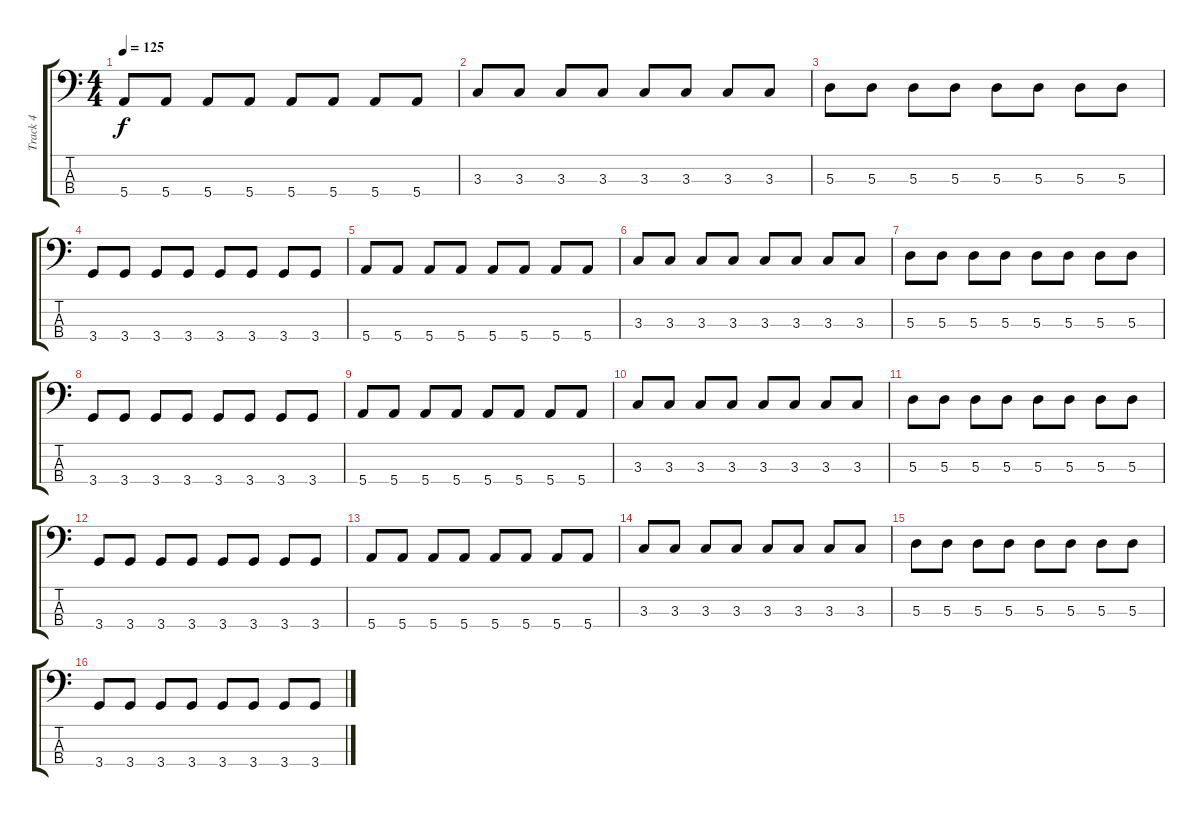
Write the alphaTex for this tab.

\track ("Track 4" "Track 4") {instrument electricbasspick}
\staff {score tabs}
\tuning (G2 D2 A1 E1) {hide}
\ts (4 4)
\tempo 125
\clef f4
\ks c
5.4.8{dy f} 5.4.8 5.4.8 5.4.8 5.4.8 5.4.8 5.4.8 5.4.8 |
3.3.8 3.3.8 3.3.8 3.3.8 3.3.8 3.3.8 3.3.8 3.3.8 |
5.3.8 5.3.8 5.3.8 5.3.8 5.3.8 5.3.8 5.3.8 5.3.8 |
3.4.8 3.4.8 3.4.8 3.4.8 3.4.8 3.4.8 3.4.8 3.4.8 |
5.4.8 5.4.8 5.4.8 5.4.8 5.4.8 5.4.8 5.4.8 5.4.8 |
3.3.8 3.3.8 3.3.8 3.3.8 3.3.8 3.3.8 3.3.8 3.3.8 |
5.3.8 5.3.8 5.3.8 5.3.8 5.3.8 5.3.8 5.3.8 5.3.8 |
3.4.8 3.4.8 3.4.8 3.4.8 3.4.8 3.4.8 3.4.8 3.4.8 |
5.4.8 5.4.8 5.4.8 5.4.8 5.4.8 5.4.8 5.4.8 5.4.8 |
3.3.8 3.3.8 3.3.8 3.3.8 3.3.8 3.3.8 3.3.8 3.3.8 |
5.3.8 5.3.8 5.3.8 5.3.8 5.3.8 5.3.8 5.3.8 5.3.8 |
3.4.8 3.4.8 3.4.8 3.4.8 3.4.8 3.4.8 3.4.8 3.4.8 |
5.4.8 5.4.8 5.4.8 5.4.8 5.4.8 5.4.8 5.4.8 5.4.8 |
3.3.8 3.3.8 3.3.8 3.3.8 3.3.8 3.3.8 3.3.8 3.3.8 |
5.3.8 5.3.8 5.3.8 5.3.8 5.3.8 5.3.8 5.3.8 5.3.8 |
3.4.8 3.4.8 3.4.8 3.4.8 3.4.8 3.4.8 3.4.8 3.4.8
